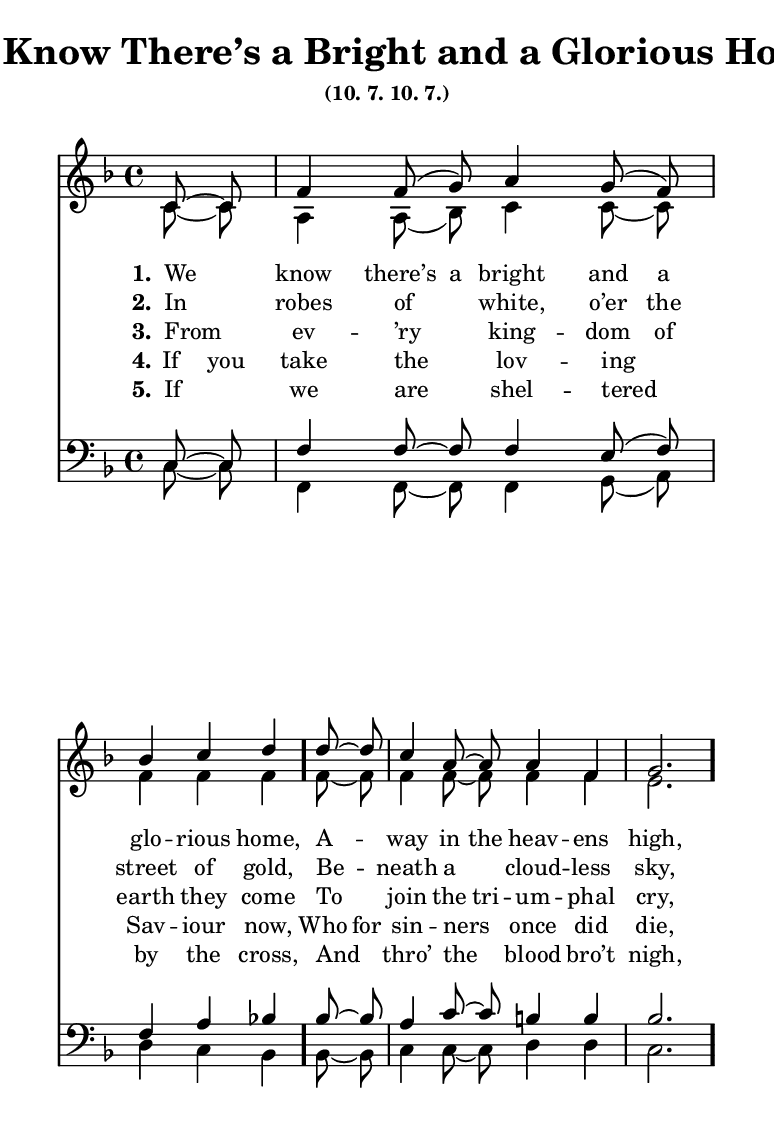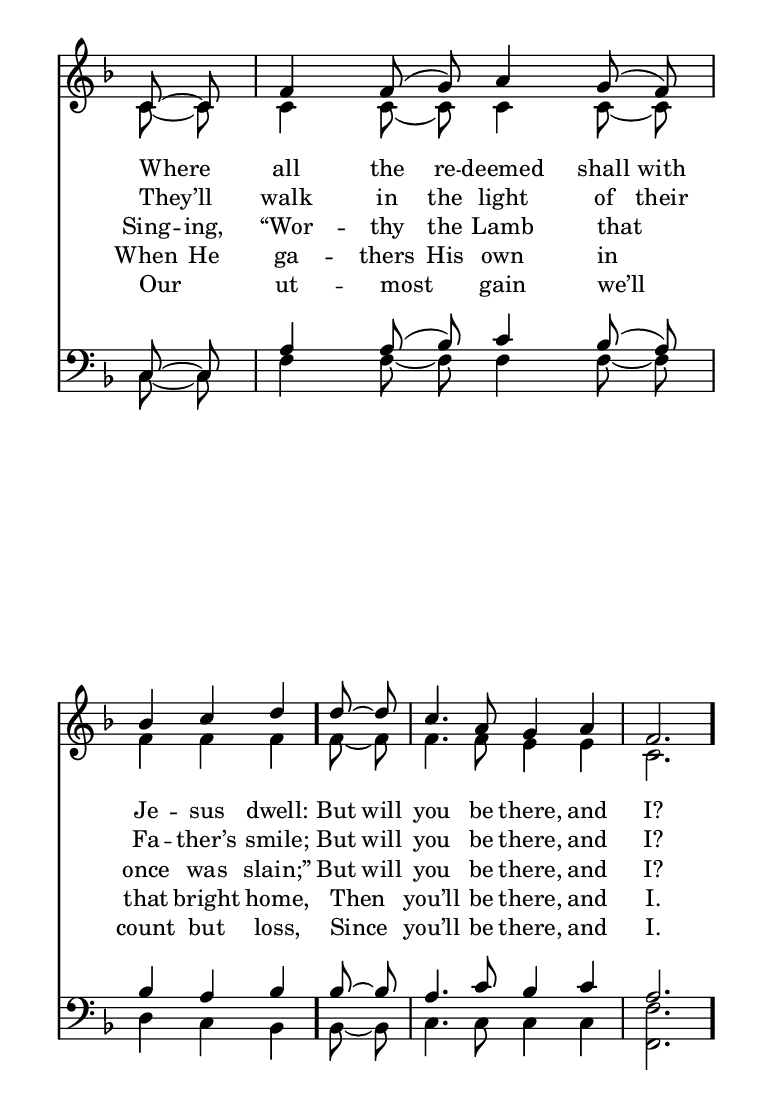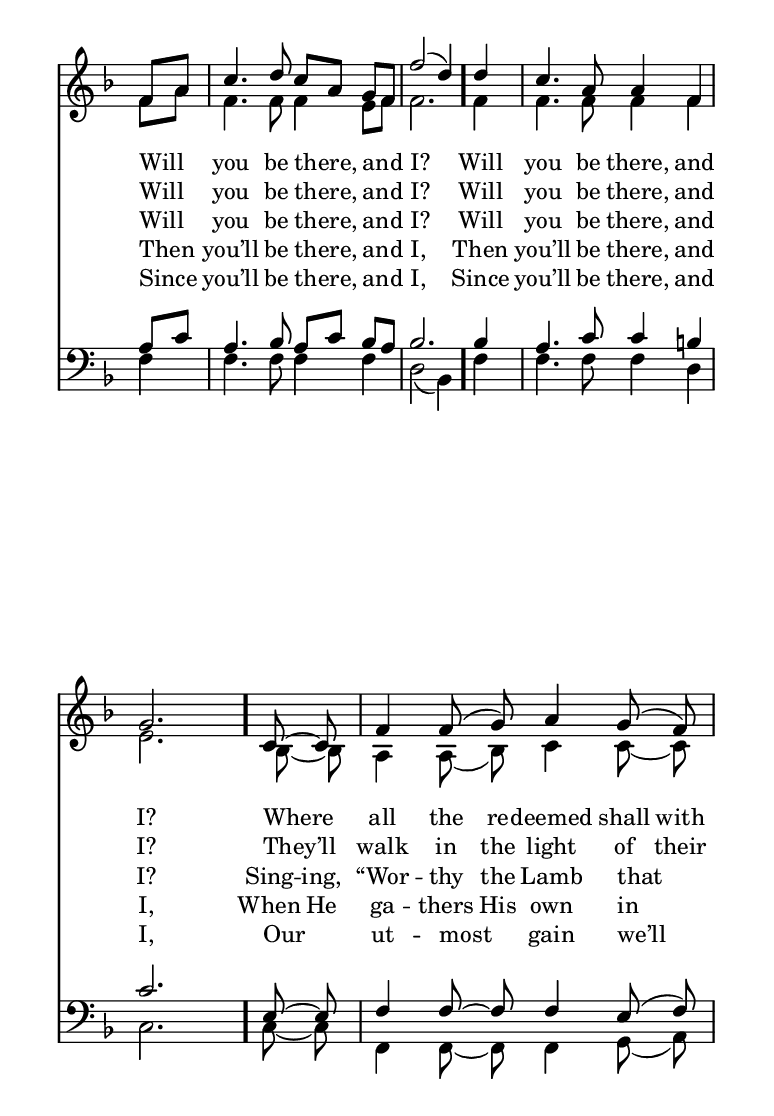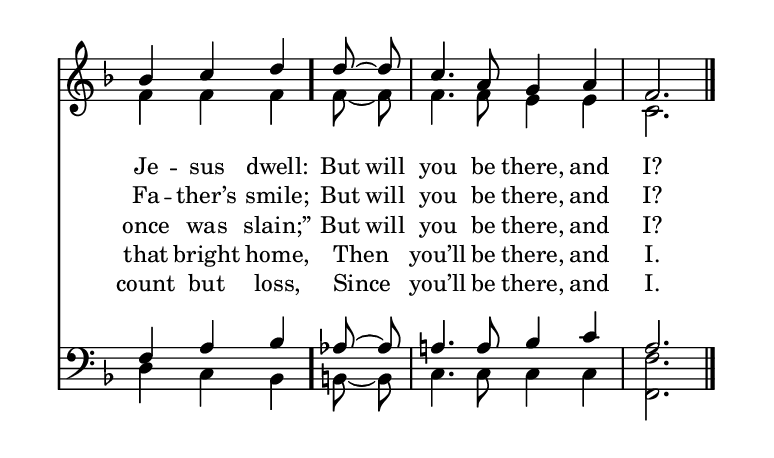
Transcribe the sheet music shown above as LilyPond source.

\include "common/global.ily"
\paper {
  \include "common/paper.ily"
  %ragged-bottom = ##t
  %ragged-last-bottom = ##t
  %systems-per-page = ##f
  %page-count = ##f
}

\header{
  title = "We Know There’s a Bright and a Glorious Home"
  subsubtitle = "(10. 7. 10. 7.)"
  %meter = ""
  %poet = ""
  %composer = ""
  %copyright = ""
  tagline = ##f
}

% for fermata in MIDI
ta = { \tempo 4=80 }
tb = { \tempo 4=40 }

patternAA = { c8 ~ c8 | c4 c8( c8) c4 c8( c8) | c4 c4 c4 }
patternAB = { c8 ~ c8 | c4 c8( c8) c4 c8 ~ c8 | c4 c4 c4 }
patternAC = { c8 ~ c8 | c4 c8 ~ c8 c4 c8( c8) | c4 c4 c4 }
patternAD = { c8 ~ c8 | c4 c8 ~ c8 c4 c8 ~ c8 | c4 c4 c4 }

patternBA = { c8 ~ c8 | c4 c8 ~ c8 c4 c4 | c2. }
patternBB = { c8 ~ c8 | c4. c8 c4 c4 | c2. }
patternBC = { c4      | c4. c8 c4 c4 | c2. }

patternCA = { c8[ c8] | c4. c8 c8[ c8] c8[ c8] | c2( c4) }
patternCB = { c8[ c8] | c4. c8 c4      c8[ c8] | c2.     }
patternCC = { c8[ c8] | c4. c8 c8[ c8] c8[ c8] | c2.     }
patternCD = { c4      | c4. c8 c4      c4      | c2( c4) }

global = {
  \include "common/overrides.ily"
  \override Staff.TimeSignature.style = #'()
  \time 4/4
  \override Score.MetronomeMark.transparent = ##t % hide all fermata changes too
  \ta
  \key f \major
  \partial 4
  \autoBeamOff
}

notesSoprano = {
\global
\relative c' {

  \changePitch \patternAA { c c | f f g a g f | bes c d }
  \changePitch \patternBA { d d | c a a a f | g }
  \changePitch \patternAA { c, c | f f g a g f | bes c d }
  \changePitch \patternBB { d d | c a g a | f }

  \changePitch \patternCA { f a | c d c a g f | f' d }
  \changePitch \patternBC { d | c a a f | g }
  \changePitch \patternAA { c, c | f f g a g f | bes c d }
  \changePitch \patternBB { d d | c a g a | f }

  \bar "|."

}
}

notesAlto = {
\global
\relative e' {

  \changePitch \patternAB { c c | a a bes c c c | f f f }
  \changePitch \patternBA { f f | f f f f f | e }
  \changePitch \patternAB { c c | c c c c c c | f f f }
  \changePitch \patternBB { f f | f f e e | c }

  \changePitch \patternCB { f a | f f f e f | f }
  \changePitch \patternBC { f | f f f f | e }
  \changePitch \patternAB { bes bes | a a bes c c c | f f f }
  \changePitch \patternBB { f f | f f e e | c }

}
}

notesTenor = {
\global
\relative a, {

  \changePitch \patternAC { c c | f f f f e f | f a bes! }
  \changePitch \patternBA { bes bes | a c c b b | bes }
  \changePitch \patternAA { c, c | a' a bes c bes a | bes a bes }
  \changePitch \patternBB { bes bes | a c bes c | a }

  \changePitch \patternCC { a c | a bes a c bes a | bes }
  \changePitch \patternBC { bes | a c c b | c }
  \changePitch \patternAC { e, e | f f f f e f | f a bes }
  \changePitch \patternBB { aes aes | a! a bes c | a }

}
}

notesBass = {
\global
\relative f {

  \changePitch \patternAC { c c | f, f f f g a | d c bes }
  \changePitch \patternBA { bes bes | c c c d d | c }
  \changePitch \patternAD { c c | f f f f f f | d c bes }
  \changePitch \patternBB { bes bes | c c c c | < f f, >}

  \changePitch \patternCD { f | f f f f | d bes }
  \changePitch \patternBC { f' | f f f d | c }
  \changePitch \patternAC { c c | f, f f f g a | d c bes }
  \changePitch \patternBB { b b | c c c c | < f f, > }

}
}

wordsA = \lyricmode {
\set stanza = "1."

We know \mon there’s a \moff bright \mon and a \moff glo -- rious home, \bar "."
A -- way \mon in the \moff heav -- ens high, \bar "." \break
Where all \mon the re -- \moff deemed \mon shall \moff with Je -- sus dwell: \bar "."
\mon But will \moff you be there, and I? \bar "." \break
Will you be there, and I? \bar "."
Will you be there, and I? \bar "."
Where all \mon the re -- \moff deemed \mon shall \moff with Je -- sus dwell: \bar "."
\mon But will \moff you be there, and I? \bar "." \break

}

wordsB = \lyricmode {
\set stanza = "2."

In robes of white, \mon o’er the \moff street of gold,
Be -- neath a cloud -- less sky,
They’ll walk \mon in the light of their Fa -- ther’s smile; \moff
\mon But will \moff you be there, and I?
Will you be there, and I?
Will you be there, and I?
They’ll walk \mon in the light of their Fa -- ther’s smile; \moff
\mon But will \moff you be there, and I?

}

wordsC = \lyricmode {
\set stanza = "3."

From ev -- ’ry king -- \mon dom of \moff earth they come
To join \mon the tri -- \moff um -- phal cry,
\mon Sing -- ing, \moff “Wor -- \mon thy the \moff Lamb that once was slain;”
\mon But will \moff you be there, and I?
Will you be there, and I?
Will you be there, and I?
\mon Sing -- ing, \moff “Wor -- \mon thy the \moff Lamb that once was slain;”
\mon But will \moff you be there, and I?

}

wordsD = \lyricmode {
\set stanza = "4."

\mon If you \moff take the lov -- ing Sav -- iour now,
\mon Who for \moff sin -- ners once did die,
\mon When He ga -- thers His own \moff in that bright home,
Then you’ll be there, and I.
Then you’ll be there, and I,
Then you’ll be there, and I,
\mon When He ga -- thers His own \moff in that bright home,
Then you’ll be there, and I.

}

wordsE = \lyricmode {
\set stanza = "5."

If we are shel -- tered by the cross,
And thro’ the blood bro’t nigh,
Our ut -- most gain we’ll count but loss,
Since you’ll be there, and I.
Since you’ll be there, and I,
Since you’ll be there, and I,
Our ut -- most gain we’ll count but loss,
Since you’ll be there, and I.

}

\score {
  \context ChoirStaff <<
    \context Staff = upper <<
      \set ChoirStaff.systemStartDelimiter = #'SystemStartBar
      \context Voice  = sopranos { \voiceOne << \notesSoprano >> }
      \context Voice  = altos { \voiceTwo << \notesAlto >> }
      \context Lyrics = one   \lyricsto sopranos \wordsA
      \context Lyrics = two   \lyricsto sopranos \wordsB
      \context Lyrics = three \lyricsto sopranos \wordsC
      \context Lyrics = four  \lyricsto sopranos \wordsD
      \context Lyrics = five  \lyricsto sopranos \wordsE
    >>
    \context Staff = men <<
      \clef bass
      \context Voice  = tenors { \voiceOne << \notesTenor >> }
      \context Voice  = basses { \voiceTwo << \notesBass >> }
    >>
  >>
  \layout {
    \include "common/layout.ily"
  }
  \midi{
    \include "common/midi.ily"
  }
}

\version "2.18.0"  % necessary for upgrading to future LilyPond versions.

% vi:set et ts=2 sw=2 ai nocindent syntax=lilypond
